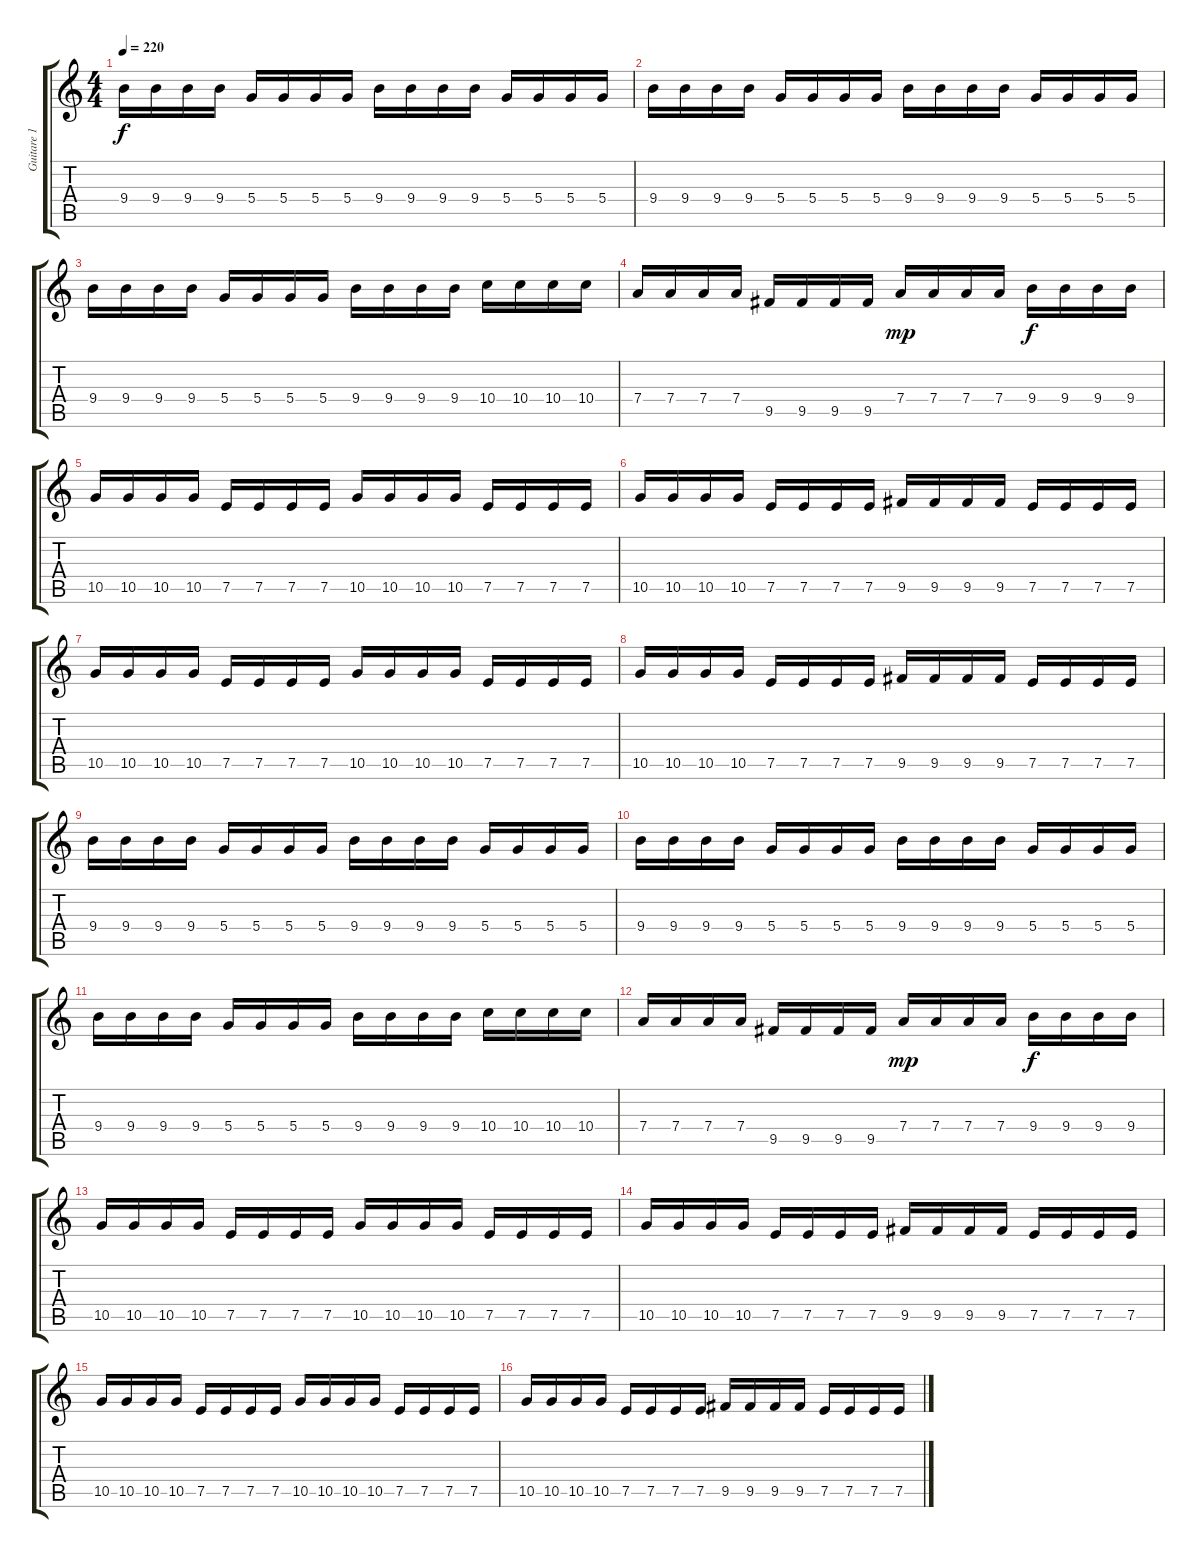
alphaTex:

\track ("Guitare 1" "Guitare 1") {instrument distortionguitar}
\staff {score tabs}
\tuning (E4 B3 G3 D3 A2 E2) {hide}
\ts (4 4)
\tempo 220
\clef g2
\ks c
9.4.16{dy f} 9.4.16 9.4.16 9.4.16 5.4.16 5.4.16 5.4.16 5.4.16 9.4.16 9.4.16 9.4.16 9.4.16 5.4.16 5.4.16 5.4.16 5.4.16 |
9.4.16 9.4.16 9.4.16 9.4.16 5.4.16 5.4.16 5.4.16 5.4.16 9.4.16 9.4.16 9.4.16 9.4.16 5.4.16 5.4.16 5.4.16 5.4.16 |
9.4.16 9.4.16 9.4.16 9.4.16 5.4.16 5.4.16 5.4.16 5.4.16 9.4.16 9.4.16 9.4.16 9.4.16 10.4.16 10.4.16 10.4.16 10.4.16 |
7.4.16 7.4.16 7.4.16 7.4.16 9.5.16 9.5.16 9.5.16 9.5.16 7.4.16{dy mp} 7.4.16 7.4.16 7.4.16 9.4.16{dy f} 9.4.16 9.4.16 9.4.16 |
10.5.16 10.5.16 10.5.16 10.5.16 7.5.16 7.5.16 7.5.16 7.5.16 10.5.16 10.5.16 10.5.16 10.5.16 7.5.16 7.5.16 7.5.16 7.5.16 |
10.5.16 10.5.16 10.5.16 10.5.16 7.5.16 7.5.16 7.5.16 7.5.16 9.5.16 9.5.16 9.5.16 9.5.16 7.5.16 7.5.16 7.5.16 7.5.16 |
10.5.16 10.5.16 10.5.16 10.5.16 7.5.16 7.5.16 7.5.16 7.5.16 10.5.16 10.5.16 10.5.16 10.5.16 7.5.16 7.5.16 7.5.16 7.5.16 |
10.5.16 10.5.16 10.5.16 10.5.16 7.5.16 7.5.16 7.5.16 7.5.16 9.5.16 9.5.16 9.5.16 9.5.16 7.5.16 7.5.16 7.5.16 7.5.16 |
9.4.16 9.4.16 9.4.16 9.4.16 5.4.16 5.4.16 5.4.16 5.4.16 9.4.16 9.4.16 9.4.16 9.4.16 5.4.16 5.4.16 5.4.16 5.4.16 |
9.4.16 9.4.16 9.4.16 9.4.16 5.4.16 5.4.16 5.4.16 5.4.16 9.4.16 9.4.16 9.4.16 9.4.16 5.4.16 5.4.16 5.4.16 5.4.16 |
9.4.16 9.4.16 9.4.16 9.4.16 5.4.16 5.4.16 5.4.16 5.4.16 9.4.16 9.4.16 9.4.16 9.4.16 10.4.16 10.4.16 10.4.16 10.4.16 |
7.4.16 7.4.16 7.4.16 7.4.16 9.5.16 9.5.16 9.5.16 9.5.16 7.4.16{dy mp} 7.4.16 7.4.16 7.4.16 9.4.16{dy f} 9.4.16 9.4.16 9.4.16 |
10.5.16 10.5.16 10.5.16 10.5.16 7.5.16 7.5.16 7.5.16 7.5.16 10.5.16 10.5.16 10.5.16 10.5.16 7.5.16 7.5.16 7.5.16 7.5.16 |
10.5.16 10.5.16 10.5.16 10.5.16 7.5.16 7.5.16 7.5.16 7.5.16 9.5.16 9.5.16 9.5.16 9.5.16 7.5.16 7.5.16 7.5.16 7.5.16 |
10.5.16 10.5.16 10.5.16 10.5.16 7.5.16 7.5.16 7.5.16 7.5.16 10.5.16 10.5.16 10.5.16 10.5.16 7.5.16 7.5.16 7.5.16 7.5.16 |
10.5.16 10.5.16 10.5.16 10.5.16 7.5.16 7.5.16 7.5.16 7.5.16 9.5.16 9.5.16 9.5.16 9.5.16 7.5.16 7.5.16 7.5.16 7.5.16
